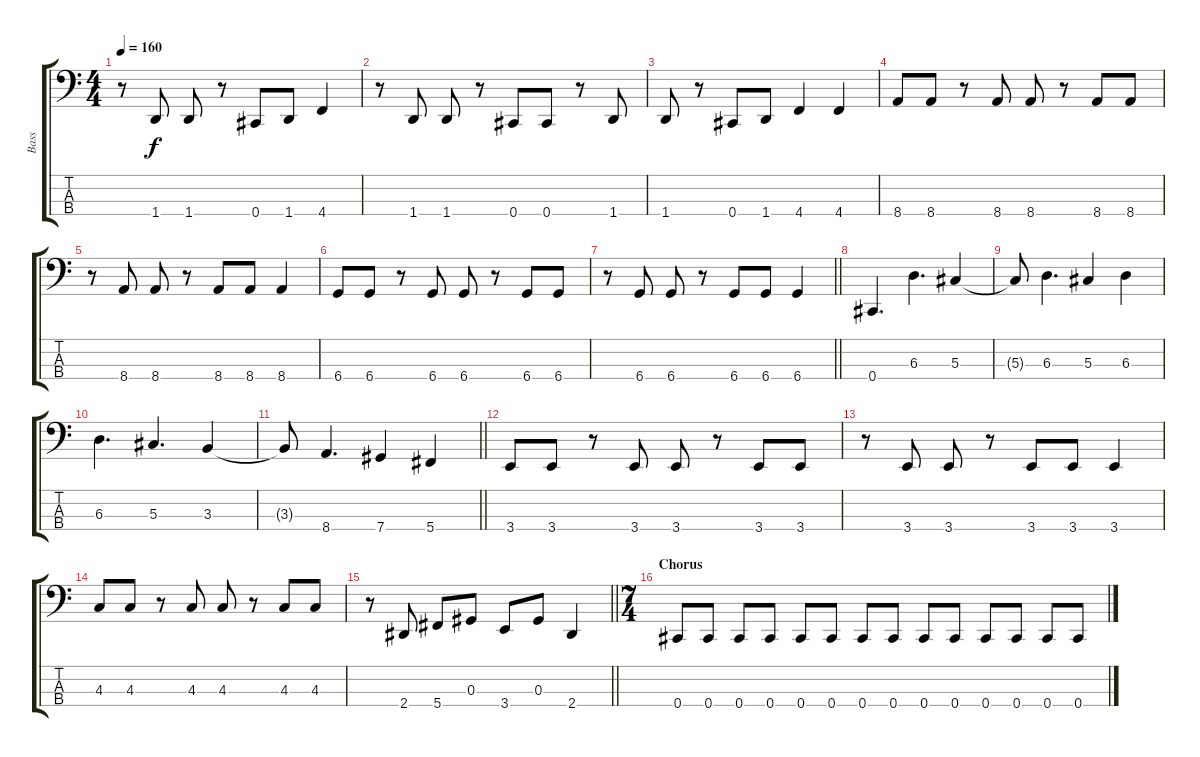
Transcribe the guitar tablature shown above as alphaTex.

\track ("Bass" "Bass") {instrument electricbassfinger}
\staff {score tabs}
\tuning (Gb2 Db2 Ab1 Db1) {hide}
\ts (4 4)
\tempo 160
\clef f4
\ks c
r.8{dy f} 1.4.8 1.4.8 r.8 0.4.8 1.4.8 4.4.4 |
r.8 1.4.8 1.4.8 r.8 0.4.8 0.4.8 r.8 1.4.8 |
1.4.8 r.8 0.4.8 1.4.8 4.4.4 4.4.4 |
8.4.8 8.4.8 r.8 8.4.8 8.4.8 r.8 8.4.8 8.4.8 |
r.8 8.4.8 8.4.8 r.8 8.4.8 8.4.8 8.4.4 |
6.4.8 6.4.8 r.8 6.4.8 6.4.8 r.8 6.4.8 6.4.8 |
\barLineRight lightlight
r.8 6.4.8 6.4.8 r.8 6.4.8 6.4.8 6.4.4 |
0.4.4{d} 6.3.4{d} 5.3.4 |
5.3{t}.8 6.3.4{d} 5.3.4 6.3.4 |
6.3.4{d} 5.3.4{d} 3.3.4 |
\barLineRight lightlight
3.3{t}.8 8.4.4{d} 7.4.4 5.4.4 |
3.4.8 3.4.8 r.8 3.4.8 3.4.8 r.8 3.4.8 3.4.8 |
r.8 3.4.8 3.4.8 r.8 3.4.8 3.4.8 3.4.4 |
4.3.8 4.3.8 r.8 4.3.8 4.3.8 r.8 4.3.8 4.3.8 |
\barLineRight lightlight
r.8 2.4.8 5.4.8 0.3.8 3.4.8 0.3.8 2.4.4 |
\ts (7 4)
\section ("" "Chorus")
0.4.8 0.4.8 0.4.8 0.4.8 0.4.8 0.4.8 0.4.8 0.4.8 0.4.8 0.4.8 0.4.8 0.4.8 0.4.8 0.4.8
